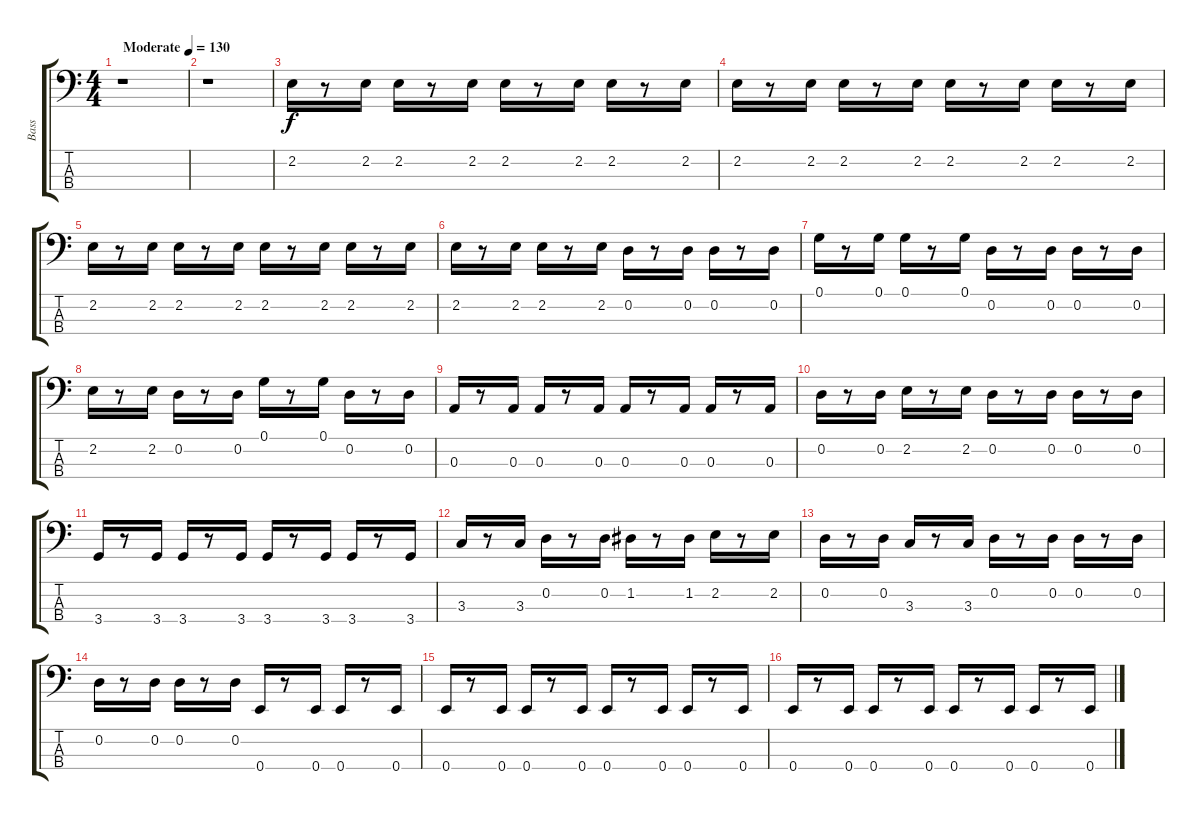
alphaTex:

\track ("Bass" "Bass") {instrument electricbassfinger}
\staff {score tabs}
\tuning (G2 D2 A1 E1) {hide}
\ts (4 4)
\tempo (130 "Moderate")
\clef f4
\ks c
r.1{dy f instrument electricbassfinger} |
r.1 |
2.2.16 r.8 2.2.16 2.2.16 r.8 2.2.16 2.2.16 r.8 2.2.16 2.2.16 r.8 2.2.16 |
2.2.16 r.8 2.2.16 2.2.16 r.8 2.2.16 2.2.16 r.8 2.2.16 2.2.16 r.8 2.2.16 |
2.2.16 r.8 2.2.16 2.2.16 r.8 2.2.16 2.2.16 r.8 2.2.16 2.2.16 r.8 2.2.16 |
2.2.16 r.8 2.2.16 2.2.16 r.8 2.2.16 0.2.16 r.8 0.2.16 0.2.16 r.8 0.2.16 |
0.1.16 r.8 0.1.16 0.1.16 r.8 0.1.16 0.2.16 r.8 0.2.16 0.2.16 r.8 0.2.16 |
2.2.16 r.8 2.2.16 0.2.16 r.8 0.2.16 0.1.16 r.8 0.1.16 0.2.16 r.8 0.2.16 |
0.3.16 r.8 0.3.16 0.3.16 r.8 0.3.16 0.3.16 r.8 0.3.16 0.3.16 r.8 0.3.16 |
0.2.16 r.8 0.2.16 2.2.16 r.8 2.2.16 0.2.16 r.8 0.2.16 0.2.16 r.8 0.2.16 |
3.4.16 r.8 3.4.16 3.4.16 r.8 3.4.16 3.4.16 r.8 3.4.16 3.4.16 r.8 3.4.16 |
3.3.16 r.8 3.3.16 0.2.16 r.8 0.2.16 1.2.16 r.8 1.2.16 2.2.16 r.8 2.2.16 |
0.2.16 r.8 0.2.16 3.3.16 r.8 3.3.16 0.2.16 r.8 0.2.16 0.2.16 r.8 0.2.16 |
0.2.16 r.8 0.2.16 0.2.16 r.8 0.2.16 0.4.16 r.8 0.4.16 0.4.16 r.8 0.4.16 |
0.4.16 r.8 0.4.16 0.4.16 r.8 0.4.16 0.4.16 r.8 0.4.16 0.4.16 r.8 0.4.16 |
0.4.16 r.8 0.4.16 0.4.16 r.8 0.4.16 0.4.16 r.8 0.4.16 0.4.16 r.8 0.4.16
